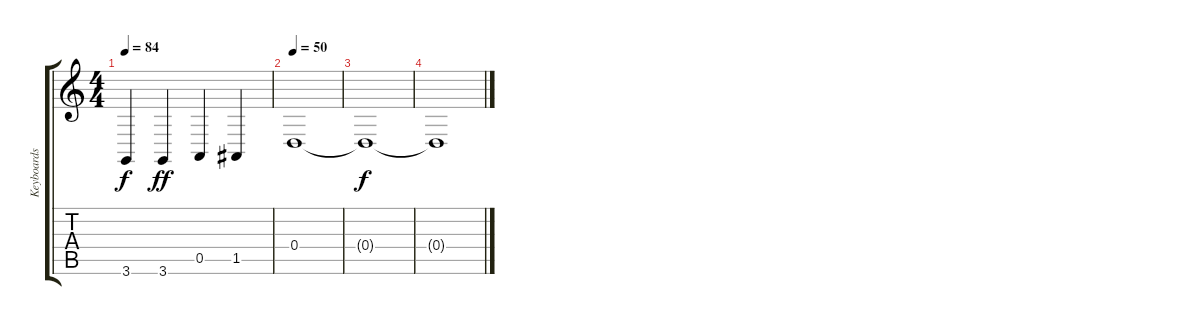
\track ("Keyboards L. (Ian Anderson)" "Keyboards ") {instrument pad7halo}
\staff {score tabs}
\tuning (E4 B3 G3 D3 A2 E2) {hide}
\ts (4 4)
\tempo 84
\clef g2
\ks c
3.6{t}.4{dy f} 3.6.4{dy ff} 0.5.4 1.5.4 |
\tempo 50
0.4.1 |
0.4{t}.1{dy f} |
0.4{t}.1
